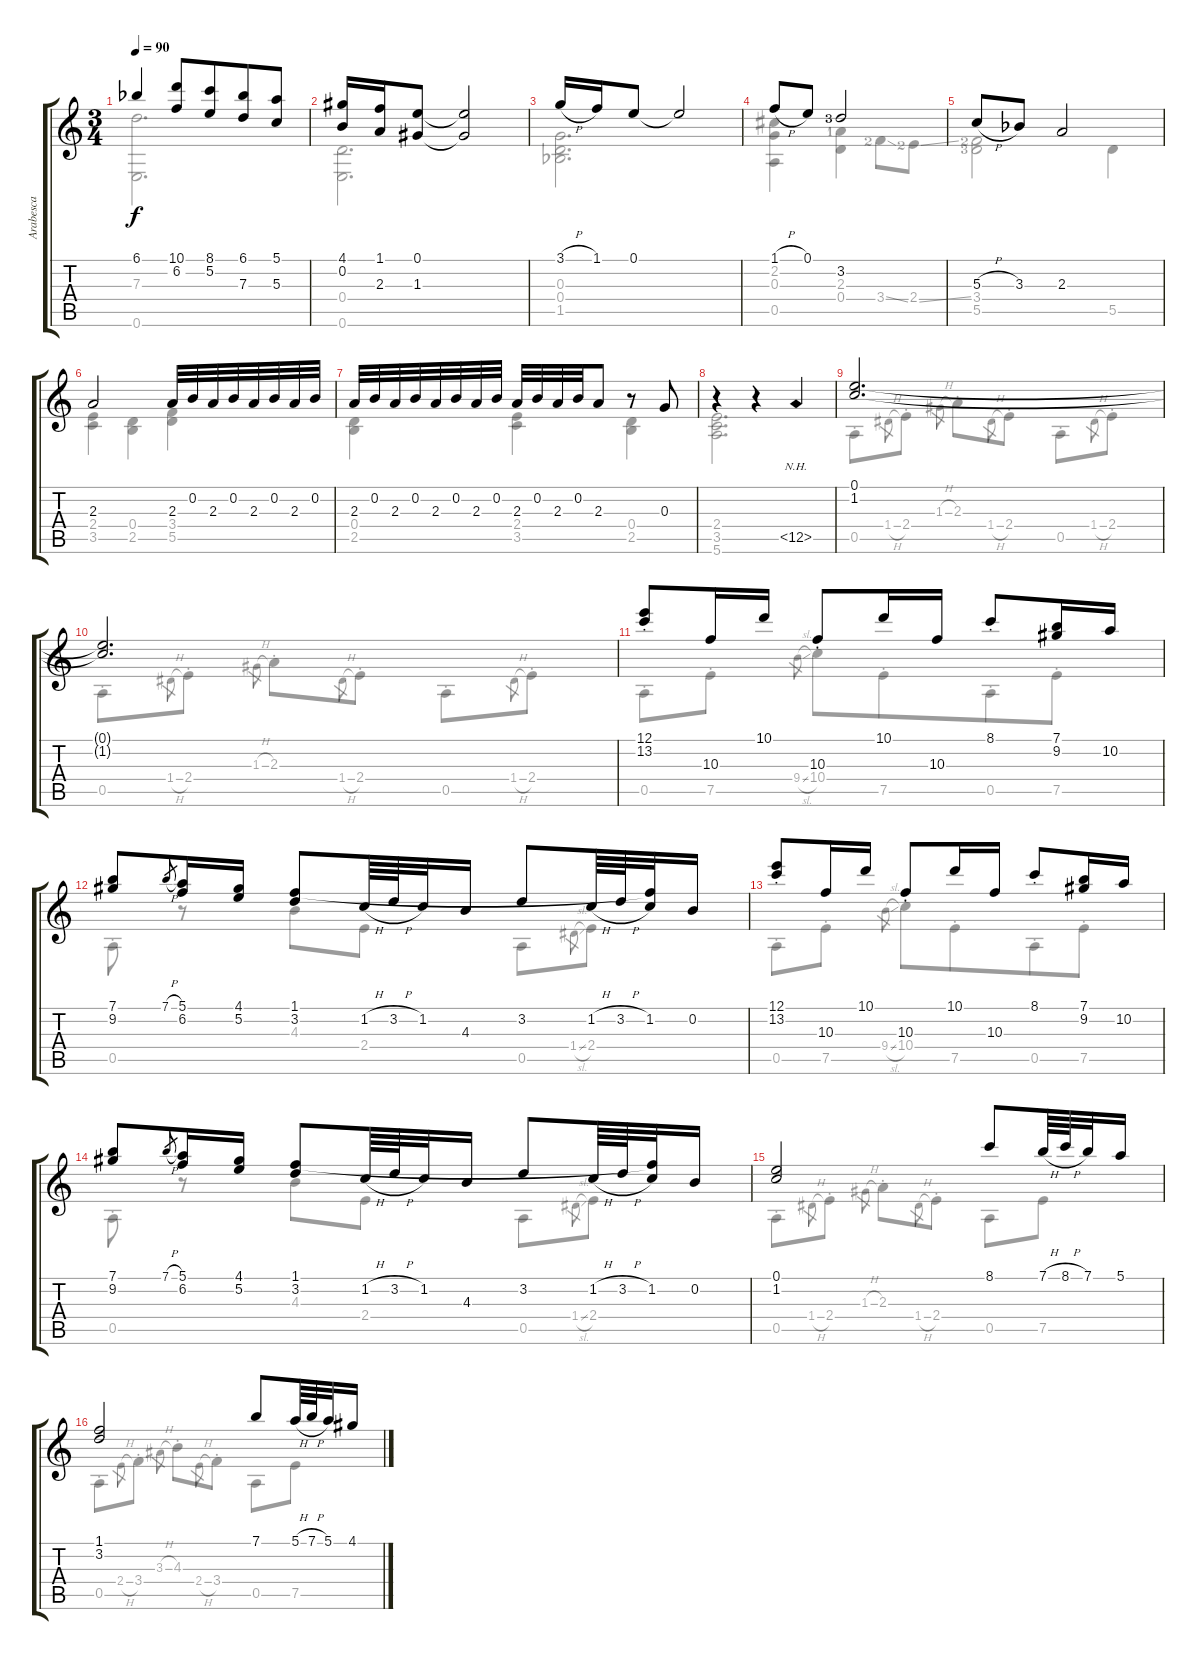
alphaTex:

\track ("Arabesca" "Arabesca") {instrument acousticguitarnylon}
\staff {score tabs}
\tuning (E4 B3 G3 D3 A2 E2) {hide}
\voice
\ts (3 4)
\tempo 90
\clef g2
\ks c
6.1{acc b}.4{dy f} (10.1 6.2).8 (8.1 5.2).8{beam merge} (6.1{acc b} 7.3).8 (5.1 5.3).8 |
(4.1 0.2).16 (1.1 2.3).16 (0.1 1.3).8 (0.1{t} 1.3{t}).2 |
3.1{h}.16 1.1.16 0.1.8 0.1{t}.2 |
1.1{h}.8 0.1.8 3.2{lf 4}.2 |
5.3{h}.8 3.3{acc b}.8 2.3.2 |
2.3.2 2.3.32 0.2.32 2.3.32 0.2.32 2.3.32 0.2.32 2.3.32 0.2.32 |
2.3.32 0.2.32 2.3.32 0.2.32 2.3.32 0.2.32 2.3.32 0.2.32 2.3.32 0.2.32 2.3.32 0.2.32 2.3.8 r.8 0.3.8 |
r.4 r.4 12.5{nh}.4 |
(0.1 1.2).2{d beam Up} |
(0.1{t} 1.2{t}).2{d beam Up} |
(12.1{st} 13.2).8{beam Up} 10.3.16{beam Up} 10.1.16{beam Up} 10.3{st}.8{beam Up} 10.1.16{beam Up} 10.3.16{beam Up} 8.1{st}.8{beam Up} (7.1 9.2).16{beam Up} 10.2.16{beam Up} |
(7.1 9.2).8 7.1{h}.8{gr} (5.1 6.2).16 (4.1 5.2).16 (1.1 3.2).8 1.2{h}.64 3.2{h}.64 1.2.32 4.3.16 3.2.8 1.2{h}.64 3.2{h}.64 (1.1{t} 1.2).32 0.2.16 |
(12.1{st} 13.2).8{beam Up} 10.3.16{beam Up} 10.1.16{beam Up} 10.3{st}.8{beam Up} 10.1.16{beam Up} 10.3.16{beam Up} 8.1{st}.8{beam Up} (7.1 9.2).16{beam Up} 10.2.16{beam Up} |
(7.1 9.2).8 7.1{h}.8{gr} (5.1 6.2).16 (4.1 5.2).16 (1.1 3.2).8 1.2{h}.64 3.2{h}.64 1.2.32 4.3.16 3.2.8 1.2{h}.64 3.2{h}.64 (1.1{t} 1.2).32 0.2.16 |
(0.1 1.2).2{beam Up} 8.1.8 7.1{h}.64 8.1{h}.64 7.1.32 5.1.16 |
(1.1 3.2).2{beam Up} 7.1.8 5.1{h}.64 7.1{h}.64 5.1.32 4.1.16
\voice
\clef g2
\ottava regular
\simile none
\ks c
(7.3 0.6).2{d dy f} |
(0.4 0.6).2{d} |
(0.3 0.4 1.5{acc b}).2{d} |
(2.2 0.3 0.5).4 (2.3{lf 2} 0.4).4 3.4{ss lf 3}.8 2.4{ss lf 3}.8 |
(3.4{lf 3} 5.5{lf 4}).2 5.5.4 |
(2.4 3.5).4 (0.4 2.5).4 (3.4 5.5).4 |
(0.4 2.5).4 (2.4 3.5).4 (0.4 2.5).4 |
(2.4 3.5 5.6).2{d} |
0.5{st}.8 1.4{h}.8{gr} 2.4{st}.8 1.3{h}.8{gr} 2.3{st}.8 1.4{h}.8{gr} 2.4{st}.8 0.5{st}.8 1.4{h}.8{gr} 2.4{st}.8 |
0.5{st}.8 1.4{h}.8{gr} 2.4{st}.8 1.3{h}.8{gr} 2.3{st}.8 1.4{h}.8{gr} 2.4{st}.8 0.5{st}.8 1.4{h}.8{gr} 2.4{st}.8 |
0.5{st}.8 7.5{st}.8 9.4{sl}.8{gr beam merge} 10.4{st}.8 7.5{st}.8{beam merge} 0.5{st}.8 7.5{st}.8 |
0.5{st}.8 r.8 4.3.8 2.4.8 0.5.8 1.4{sl}.8{gr} 2.4.8 |
0.5{st}.8 7.5{st}.8 9.4{sl}.8{gr beam merge} 10.4{st}.8 7.5{st}.8{beam merge} 0.5{st}.8 7.5{st}.8 |
0.5{st}.8 r.8 4.3.8 2.4.8 0.5.8 1.4{sl}.8{gr} 2.4.8 |
0.5{st}.8 1.4{h}.8{gr} 2.4{st}.8 1.3{h}.8{gr} 2.3{st}.8 1.4{h}.8{gr} 2.4{st}.8 0.5.8 7.5.8 |
0.5{st}.8 2.4{h}.8{gr} 3.4{st}.8 3.3{h}.8{gr} 4.3{st}.8 2.4{h}.8{gr} 3.4{st}.8 0.5.8 7.5.8
